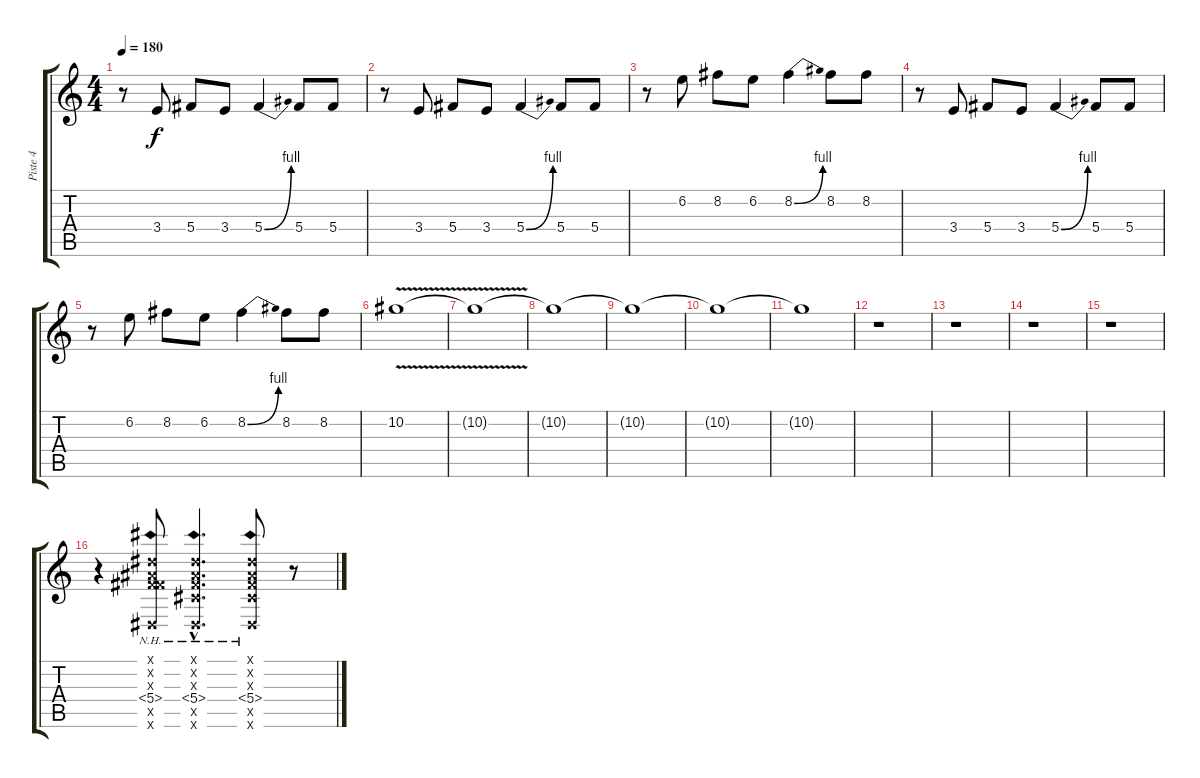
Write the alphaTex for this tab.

\track ("Piste 4" "Piste 4") {instrument distortionguitar}
\staff {score tabs}
\tuning (Eb4 Bb3 Gb3 Db3 Ab2 Eb2) {hide}
\ts (4 4)
\tempo 180
\clef g2
\ks c
r.8{dy f} 3.4.8 5.4.8 3.4.8 5.4{be (bend 0 0 60 4)}.4 5.4.8 5.4.8 |
r.8 3.4.8 5.4.8 3.4.8 5.4{be (bend 0 0 60 4)}.4 5.4.8 5.4.8 |
r.8 6.2.8 8.2.8 6.2.8 8.2{be (bend 0 0 60 4)}.4 8.2.8 8.2.8 |
r.8 3.4.8 5.4.8 3.4.8 5.4{be (bend 0 0 60 4)}.4 5.4.8 5.4.8 |
r.8 6.2.8 8.2.8 6.2.8 8.2{be (bend 0 0 60 4)}.4 8.2.8 8.2.8 |
10.2{v}.1 |
10.2{t}.1 |
10.2{t}.1 |
10.2{t}.1 |
10.2{t}.1 |
10.2{t}.1 |
r.1 |
r.1 |
r.1 |
r.1 |
r.4 (0.1{x} 0.2{x} 0.3{x} 5.4{nh} 10.5{x} 0.6{x}).8 (0.1{hac x} 0.2{hac x} 0.3{hac x} 5.4{nh hac} 5.5{hac x} 0.6{hac x}).4{d} (0.1{x} 0.2{x} 0.3{x} 5.4{nh} 5.5{x} 0.6{x}).8 r.8
